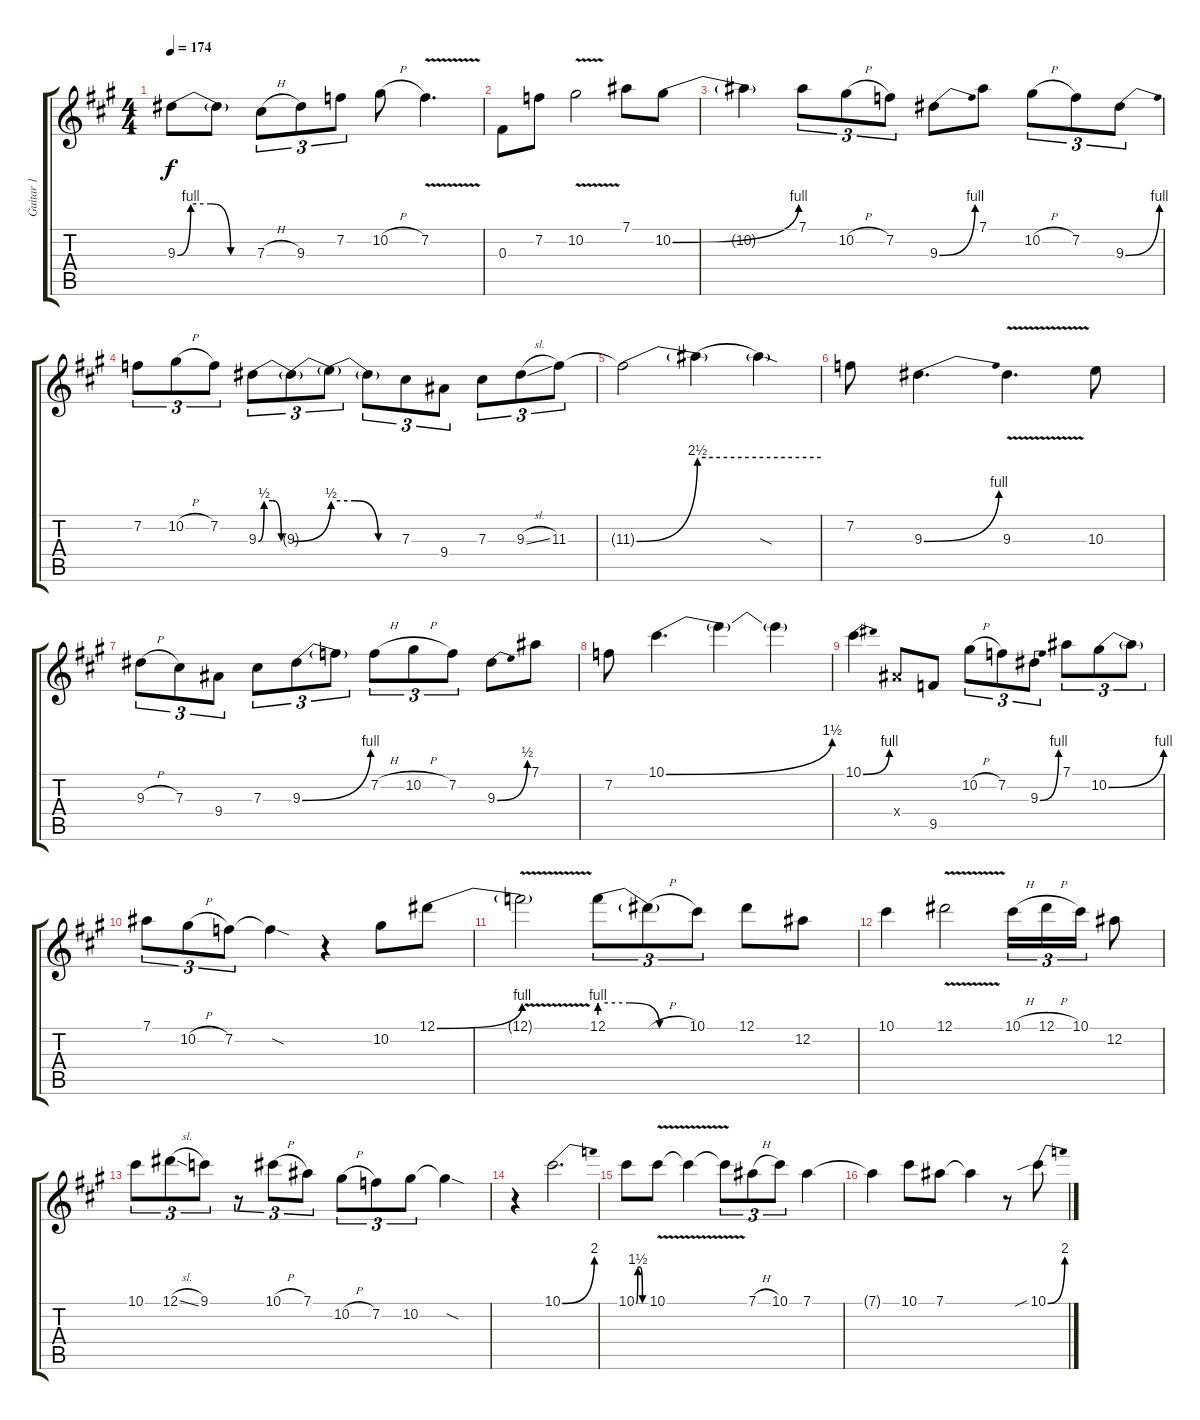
\track ("Guitar 1" "Guitar 1") {instrument overdrivenguitar}
\staff {score tabs}
\tuning (Eb4 Bb3 Gb3 Db3 Ab2 Eb2) {hide}
\ts (4 4)
\tempo 174
\clef g2
\ks a
9.3{be (custom 0 0 10 4 25 4 40 0 60 0)}.8{dy f} 9.3{t}.8 7.3{h}.8{tu (3 2)} 9.3.8{tu (3 2)} 7.2.8{tu (3 2)} 10.2{h}.8 7.2{v}.4{d} |
0.3.8 7.2.8 10.2{v}.2 7.1.8 10.2{be (bend 0 0 60 4)}.8 |
10.2{t}.4 7.1.8{tu (3 2)} 10.2{h}.8{tu (3 2)} 7.2.8{tu (3 2)} 9.3{be (bend 0 0 60 4)}.8 7.1.8 10.2{h}.8{tu (3 2)} 7.2.8{tu (3 2)} 9.3{be (bend 0 0 60 4)}.8{tu (3 2)} |
7.2.8{tu (3 2)} 10.2{h}.8{tu (3 2)} 7.2.8{tu (3 2)} 9.3{be (custom 0 0 10 2 25 2 40 0 60 0)}.8{tu (3 2)} 9.3{be (bend 0 0 60 2) t}.8{tu (3 2)} 9.3{be (custom 0 2 20 2 40 0 60 0) t}.8{tu (3 2)} 9.3{t}.8{tu (3 2)} 7.3.8{tu (3 2)} 9.4.8{tu (3 2)} 7.3.8{tu (3 2)} 9.3{sl}.8{tu (3 2)} 11.3.8{tu (3 2)} |
11.3{be (bend 0 0 60 10) t}.2 11.3{be (hold 0 10 60 10) t}.4 11.3{sod t}.4 |
7.2.8 9.3{be (bend 0 0 60 4)}.4{d} 9.3{v}.4{d} 10.3.8 |
9.3{h}.8{tu (3 2)} 7.3.8{tu (3 2)} 9.4.8{tu (3 2)} 7.3.8{tu (3 2)} 9.3{be (bend 0 0 60 4)}.8{tu (3 2)} 9.3{t}.8{tu (3 2)} 7.2{h}.8{tu (3 2)} 10.2{h}.8{tu (3 2)} 7.2.8{tu (3 2)} 9.3{be (bend 0 0 60 2)}.8 7.1.8 |
7.2.8 10.1{be (bend 0 0 60 6)}.4{d} 10.1{t}.4 10.1{t}.4 |
10.1{be (bend 0 0 60 4)}.4 9.4{x}.8 9.5.8 10.2{h}.8{tu (3 2)} 7.2.8{tu (3 2)} 9.3{be (bend 0 0 60 4)}.8{tu (3 2)} 7.1.8{tu (3 2)} 10.2{be (bend 0 0 60 4)}.8{tu (3 2)} 10.2{t}.8{tu (3 2)} |
7.1.8{tu (3 2)} 10.2{h}.8{tu (3 2)} 7.2.8{tu (3 2)} 7.2{sod t}.4 r.4 10.2.8 12.1{be (bend 0 0 60 4)}.8 |
12.1{v t}.2 12.1{be (custom 0 4 20 4 40 0 60 0)}.8{tu (3 2)} 12.1{h t}.8{tu (3 2)} 10.1.8{tu (3 2)} 12.1.8 12.2.8 |
10.1.4 12.1{v}.2 10.1{h}.16{tu (3 2)} 12.1{h}.16{tu (3 2)} 10.1.16{tu (3 2)} 12.2.8 |
10.1.8{tu (3 2)} 12.1{sl}.8{tu (3 2)} 9.1.8{tu (3 2)} r.8{tu (3 2)} 10.1{h}.8{tu (3 2)} 7.1.8{tu (3 2)} 10.2{h}.8{tu (3 2)} 7.2.8{tu (3 2)} 10.2.8{tu (3 2)} 10.2{sod t}.4 |
r.4 10.1{be (bend 0 0 60 8)}.2{d} |
10.1{be (custom 0 0 10 6 25 6 40 0 60 0)}.8 10.1{v}.8 10.1{v t}.4 10.1{v t}.8{tu (3 2)} 7.1{h}.8{tu (3 2)} 10.1.8{tu (3 2)} 7.1.4 |
7.1{t}.4 10.1.8 7.1.8 7.1{t}.4 r.8 10.1{be (bend 0 0 60 8) sib}.8
